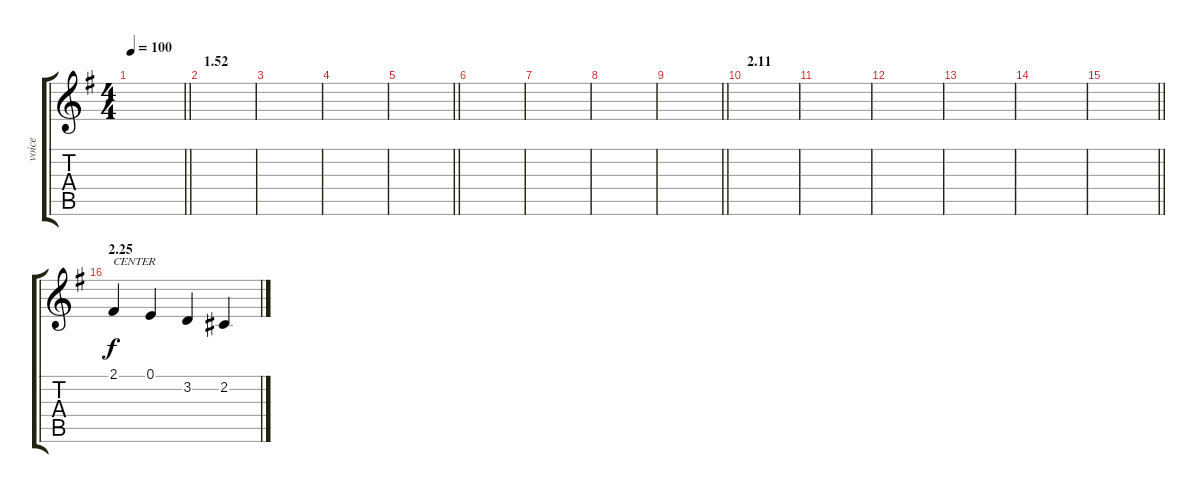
\track ("voice" "voice") {instrument clarinet}
\staff {score tabs}
\tuning (E4 B3 G3 D3 A2 E2) {hide}
\ts (4 4)
\tempo 100
\clef g2
\barLineRight lightlight
\ks g
|
\section ("" "1.52")
|
|
|
\barLineRight lightlight
|
|
|
|
\barLineRight lightlight
|
\section ("" "2.11")
|
|
|
|
|
\barLineRight lightlight
|
\section ("" "2.25")
2.1.4{txt "CENTER" balance 8} 0.1.4 3.2.4 2.2.4
